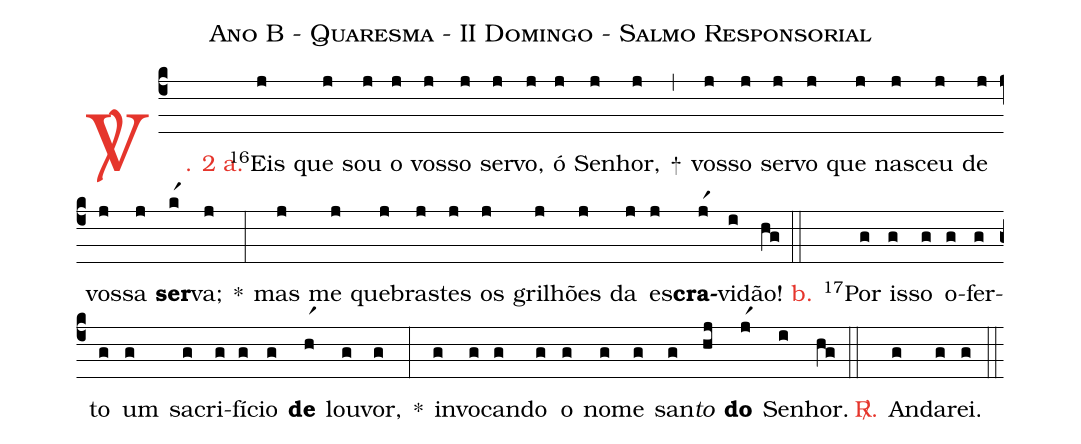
name: Ano B - Quaresma - II Domingo - Salmo Responsorial;
%%
(c4)

<c><sp>V/</sp>. 2 a.</c>() <v>\VSup{16}</v>Eis(j) que(j) sou(j) o(j) vos(j)so(j) ser(j)vo,(j) ó(j) Se(j)nhor,(j) +(,)
vos(j)so(j) ser(j)vo(j) que(j) nas(j)ceu(j) de(j) vos(j)sa(j) <b>ser</b>(kr1)va;(j) *(:)
mas(j) me(j) que(j)bras(j)tes(j) os(j) gri(j)lhões(j) da(j) es(j)<b>cra</b>(jr1)vi(i)dão!(hg)

(::)

<nlba><c>b.</c>() <v>\VSup{17}</v>Por</nlba>(g) is(g)so(g) o(g)fer(g)to(g) um(g) sa(g)cri(g)fí(g)cio(g) <b>de</b>(hr1) lou(g)vor,(g) *(:)
in(g)vo(g)can(g)do(g) o(g) no(g)me(g) san(g)<i>to</i>(hj) <b>do</b>(jr1) Se(i)nhor.(hg)

(::)

<nlba><c><sp>R/</sp>.</c>() An</nlba>(g)da(g)rei.(g)

(::)
